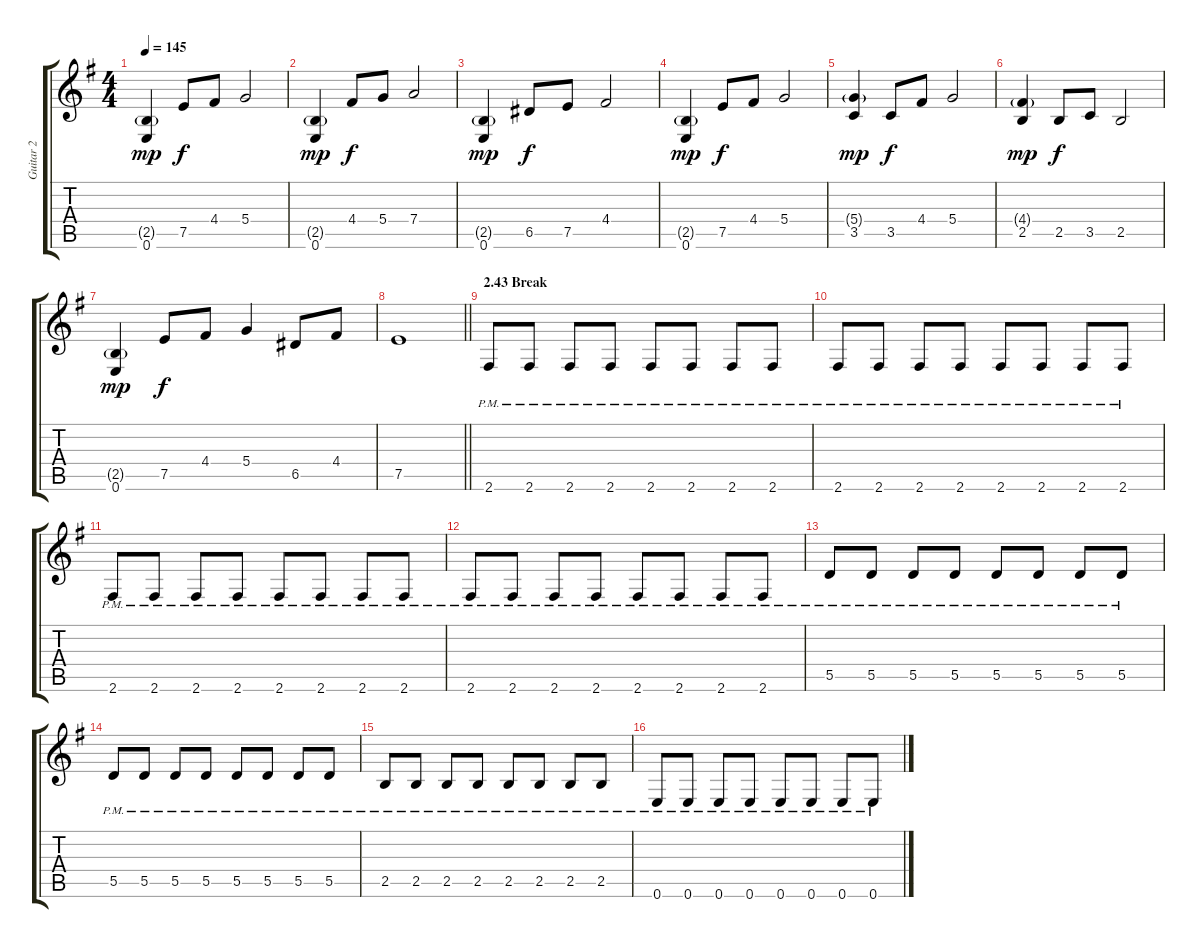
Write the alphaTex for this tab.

\track ("Guitar 2" "Guitar 2") {instrument distortionguitar}
\staff {score tabs}
\tuning (E4 B3 G3 D3 A2 E2) {hide}
\ts (4 4)
\tempo 145
\clef g2
\ks eminor
(2.5{g} 0.6).4{dy mp} 7.5.8{dy f} 4.4.8 5.4.2 |
(2.5{g} 0.6).4{dy mp} 4.4.8{dy f} 5.4.8 7.4.2 |
(2.5{g} 0.6).4{dy mp} 6.5.8{dy f} 7.5.8 4.4.2 |
(2.5{g} 0.6).4{dy mp} 7.5.8{dy f} 4.4.8 5.4.2 |
(5.4{g} 3.5).4{dy mp} 3.5.8{dy f} 4.4.8 5.4.2 |
(4.4{g} 2.5).4{dy mp} 2.5.8{dy f} 3.5.8 2.5.2 |
(2.5{g} 0.6).4{dy mp} 7.5.8{dy f} 4.4.8 5.4.4 6.5.8 4.4.8 |
\barLineRight lightlight
7.5.1 |
\section ("" "2.43 Break")
2.6{pm}.8 2.6{pm}.8 2.6{pm}.8 2.6{pm}.8 2.6{pm}.8 2.6{pm}.8 2.6{pm}.8 2.6{pm}.8 |
2.6{pm}.8 2.6{pm}.8 2.6{pm}.8 2.6{pm}.8 2.6{pm}.8 2.6{pm}.8 2.6{pm}.8 2.6{pm}.8 |
2.6{pm}.8 2.6{pm}.8 2.6{pm}.8 2.6{pm}.8 2.6{pm}.8 2.6{pm}.8 2.6{pm}.8 2.6{pm}.8 |
2.6{pm}.8 2.6{pm}.8 2.6{pm}.8 2.6{pm}.8 2.6{pm}.8 2.6{pm}.8 2.6{pm}.8 2.6{pm}.8 |
5.5{pm}.8 5.5{pm}.8 5.5{pm}.8 5.5{pm}.8 5.5{pm}.8 5.5{pm}.8 5.5{pm}.8 5.5{pm}.8 |
5.5{pm}.8 5.5{pm}.8 5.5{pm}.8 5.5{pm}.8 5.5{pm}.8 5.5{pm}.8 5.5{pm}.8 5.5{pm}.8 |
2.5{pm}.8 2.5{pm}.8 2.5{pm}.8 2.5{pm}.8 2.5{pm}.8 2.5{pm}.8 2.5{pm}.8 2.5{pm}.8 |
0.6{pm}.8 0.6{pm}.8 0.6{pm}.8 0.6{pm}.8 0.6{pm}.8 0.6{pm}.8 0.6{pm}.8 0.6{pm}.8
